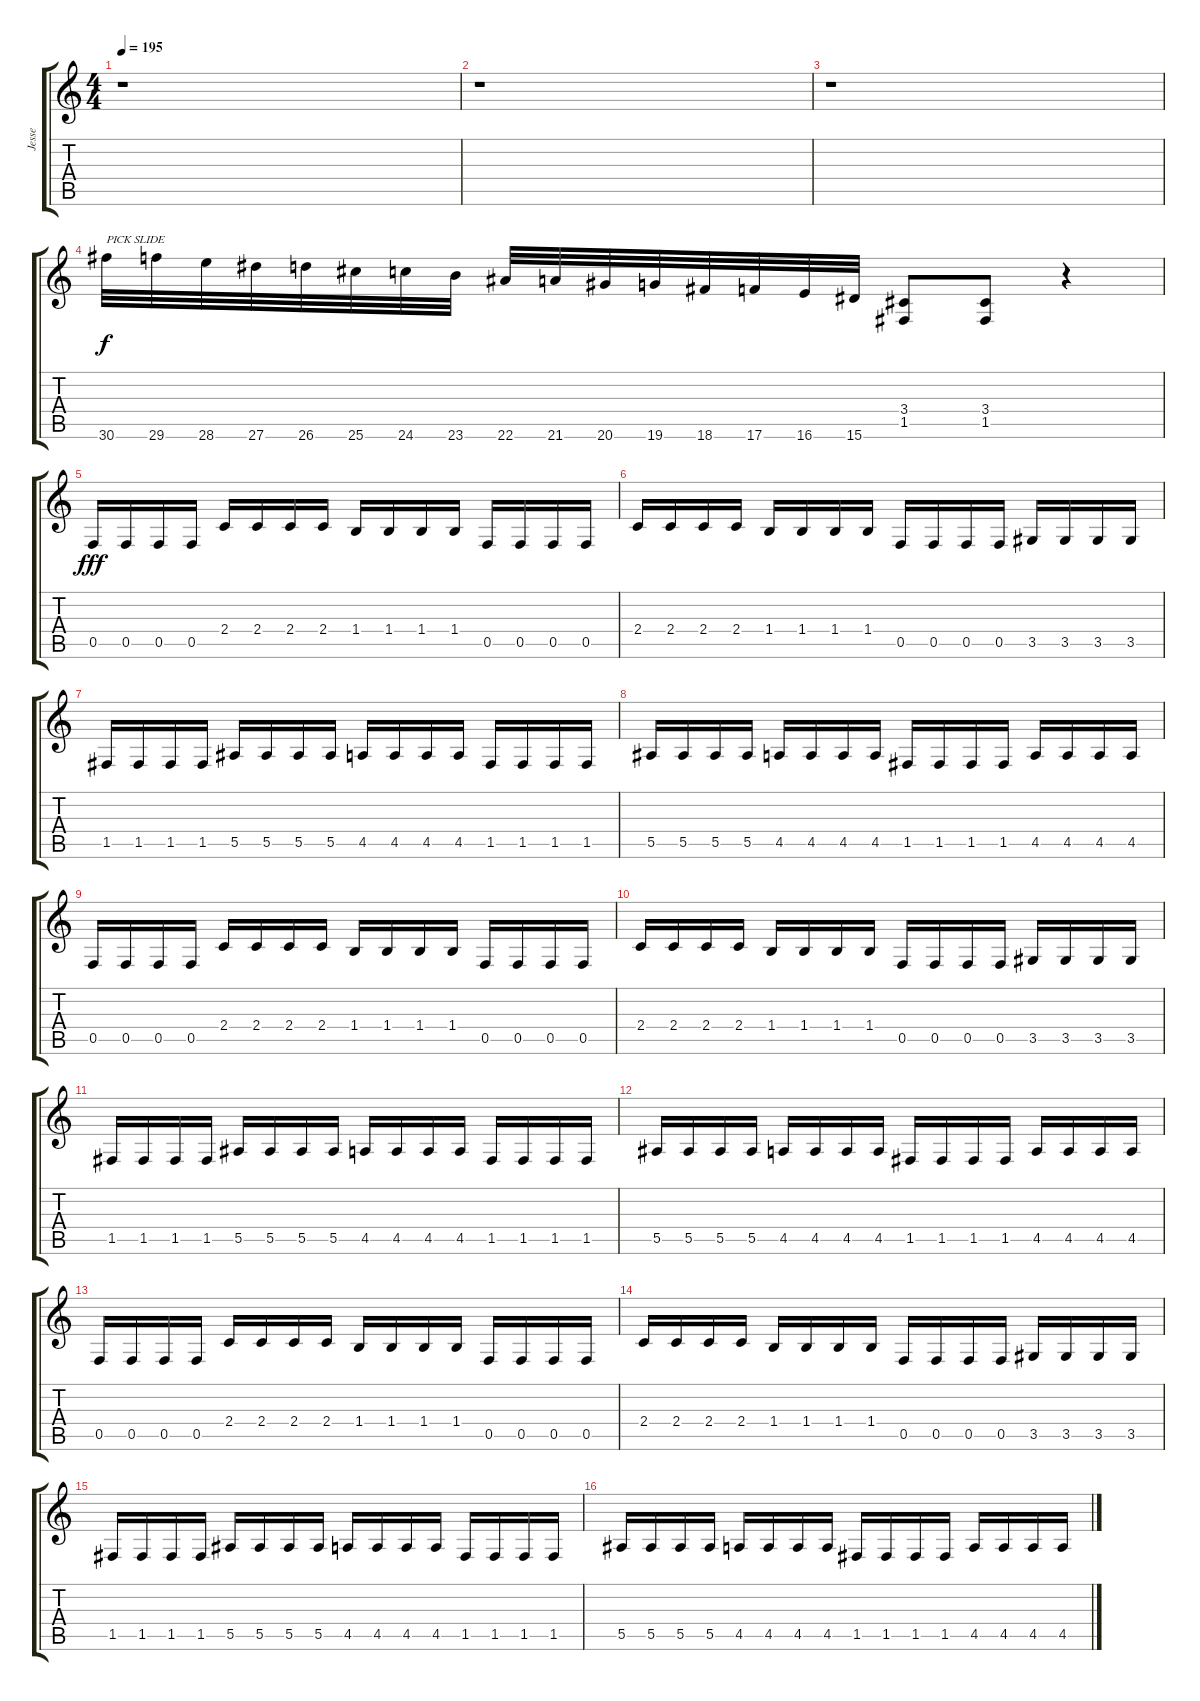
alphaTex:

\track ("Jesse" "Jesse") {instrument distortionguitar}
\staff {score tabs}
\tuning (C4 G3 Eb3 Bb2 F2 C2) {hide}
\ts (4 4)
\section ("" "")
\tempo 195
\clef g2
\ks c
r.1{dy f instrument distortionguitar} |
r.1 |
r.1 |
30.6.32{txt "PICK SLIDE"} 29.6.32 28.6.32 27.6.32 26.6.32 25.6.32 24.6.32 23.6.32 22.6.32 21.6.32 20.6.32 19.6.32 18.6.32 17.6.32 16.6.32 15.6.32 (3.4 1.5).8 (3.4 1.5).8 r.4 |
0.5.16{dy fff} 0.5.16 0.5.16 0.5.16 2.4.16 2.4.16 2.4.16 2.4.16 1.4.16 1.4.16 1.4.16 1.4.16 0.5.16 0.5.16 0.5.16 0.5.16 |
2.4.16 2.4.16 2.4.16 2.4.16 1.4.16 1.4.16 1.4.16 1.4.16 0.5.16 0.5.16 0.5.16 0.5.16 3.5.16 3.5.16 3.5.16 3.5.16 |
1.5.16 1.5.16 1.5.16 1.5.16 5.5.16 5.5.16 5.5.16 5.5.16 4.5.16 4.5.16 4.5.16 4.5.16 1.5.16 1.5.16 1.5.16 1.5.16 |
5.5.16 5.5.16 5.5.16 5.5.16 4.5.16 4.5.16 4.5.16 4.5.16 1.5.16 1.5.16 1.5.16 1.5.16 4.5.16 4.5.16 4.5.16 4.5.16 |
0.5.16 0.5.16 0.5.16 0.5.16 2.4.16 2.4.16 2.4.16 2.4.16 1.4.16 1.4.16 1.4.16 1.4.16 0.5.16 0.5.16 0.5.16 0.5.16 |
2.4.16 2.4.16 2.4.16 2.4.16 1.4.16 1.4.16 1.4.16 1.4.16 0.5.16 0.5.16 0.5.16 0.5.16 3.5.16 3.5.16 3.5.16 3.5.16 |
1.5.16 1.5.16 1.5.16 1.5.16 5.5.16 5.5.16 5.5.16 5.5.16 4.5.16 4.5.16 4.5.16 4.5.16 1.5.16 1.5.16 1.5.16 1.5.16 |
5.5.16 5.5.16 5.5.16 5.5.16 4.5.16 4.5.16 4.5.16 4.5.16 1.5.16 1.5.16 1.5.16 1.5.16 4.5.16 4.5.16 4.5.16 4.5.16 |
0.5.16 0.5.16 0.5.16 0.5.16 2.4.16 2.4.16 2.4.16 2.4.16 1.4.16 1.4.16 1.4.16 1.4.16 0.5.16 0.5.16 0.5.16 0.5.16 |
2.4.16 2.4.16 2.4.16 2.4.16 1.4.16 1.4.16 1.4.16 1.4.16 0.5.16 0.5.16 0.5.16 0.5.16 3.5.16 3.5.16 3.5.16 3.5.16 |
1.5.16 1.5.16 1.5.16 1.5.16 5.5.16 5.5.16 5.5.16 5.5.16 4.5.16 4.5.16 4.5.16 4.5.16 1.5.16 1.5.16 1.5.16 1.5.16 |
5.5.16 5.5.16 5.5.16 5.5.16 4.5.16 4.5.16 4.5.16 4.5.16 1.5.16 1.5.16 1.5.16 1.5.16 4.5.16 4.5.16 4.5.16 4.5.16
